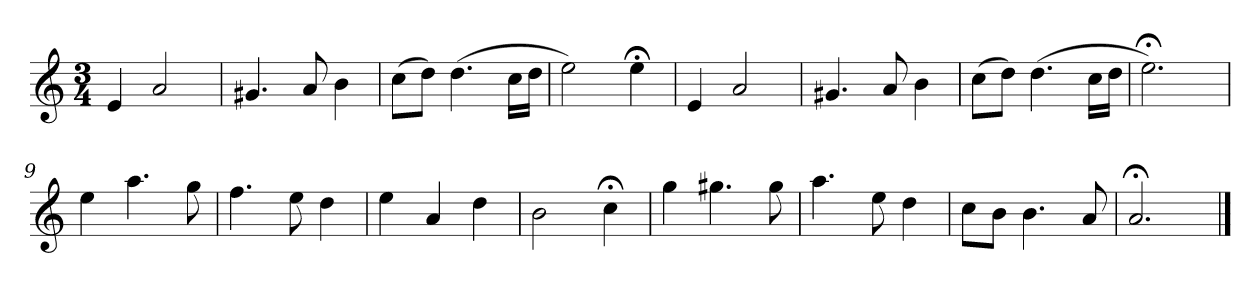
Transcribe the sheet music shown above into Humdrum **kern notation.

**kern
*part1
*staff1
*k[]
*a:
*M3/4
*MM120
=1
4e
2a
=2
4.g#X
8a
4b
=3
(8ccL
8ddJ)
(4.dd
16ccLL
16ddJJ
=4
2ee)
4ee;<
=5
4e
2a
=6
4.g#X
8a
4b
=7
(8ccL
8ddJ)
(4.dd
16ccLL
16ddJJ
=8
2.ee;<)
=9
4ee
4.aa
8gg
=10
4.ff
8ee
4dd
=11
4ee
4a
4dd
=12
2b
4cc;<
=13
4gg
4.gg#X
8gg#
=14
4.aa
8ee
4dd
=15
8ccL
8bJ
4.b
8a
=16
2.a;<
==
*-
